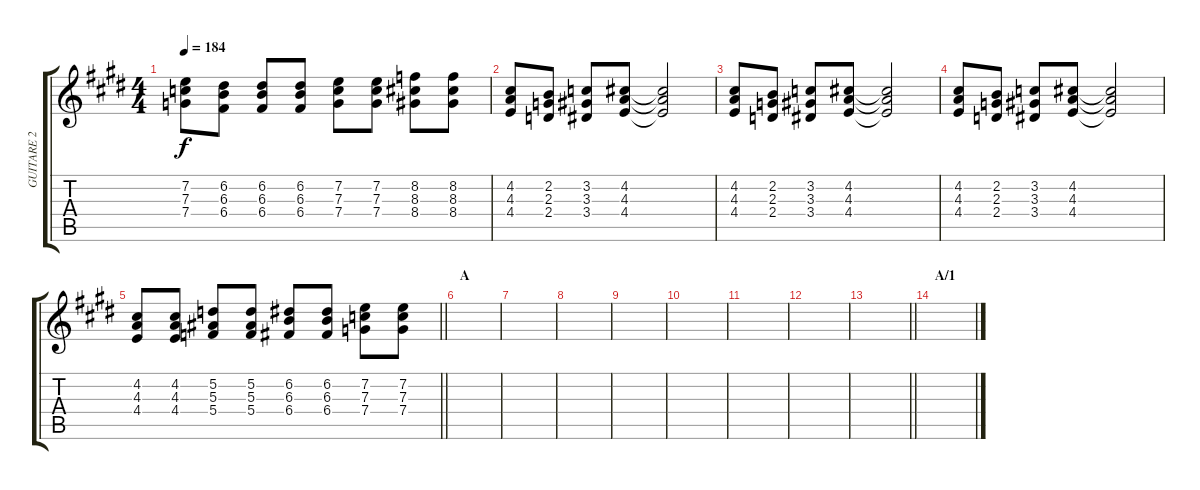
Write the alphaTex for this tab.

\track ("GUITARE 2" "GUITARE 2") {instrument distortionguitar}
\staff {score tabs}
\tuning (D4 A3 F3 C3 G2 D2) {hide}
\ts (4 4)
\tempo 184
\clef g2
\ks e
(7.2 7.3 7.4).8{dy f} (6.2 6.3 6.4).8 (6.2 6.3 6.4).8 (6.2 6.3 6.4).8 (7.2 7.3 7.4).8 (7.2 7.3 7.4).8 (8.2 8.3 8.4).8 (8.2 8.3 8.4).8 |
(4.2 4.3 4.4).8{instrument overdrivenguitar} (2.2 2.3 2.4).8 (3.2 3.3 3.4).8 (4.2 4.3 4.4).8 (4.2{t} 4.3{t} 4.4{t}).2 |
(4.2 4.3 4.4).8 (2.2 2.3 2.4).8 (3.2 3.3 3.4).8 (4.2 4.3 4.4).8 (4.2{t} 4.3{t} 4.4{t}).2 |
(4.2 4.3 4.4).8 (2.2 2.3 2.4).8 (3.2 3.3 3.4).8 (4.2 4.3 4.4).8 (4.2{t} 4.3{t} 4.4{t}).2 |
\barLineRight lightlight
(4.2 4.3 4.4).8 (4.2 4.3 4.4).8 (5.2 5.3 5.4).8 (5.2 5.3 5.4).8 (6.2 6.3 6.4).8 (6.2 6.3 6.4).8 (7.2 7.3 7.4).8 (7.2 7.3 7.4).8 |
\section ("" "A ")
|
|
|
|
|
|
|
\barLineRight lightlight
|
\section ("" "A/1")
